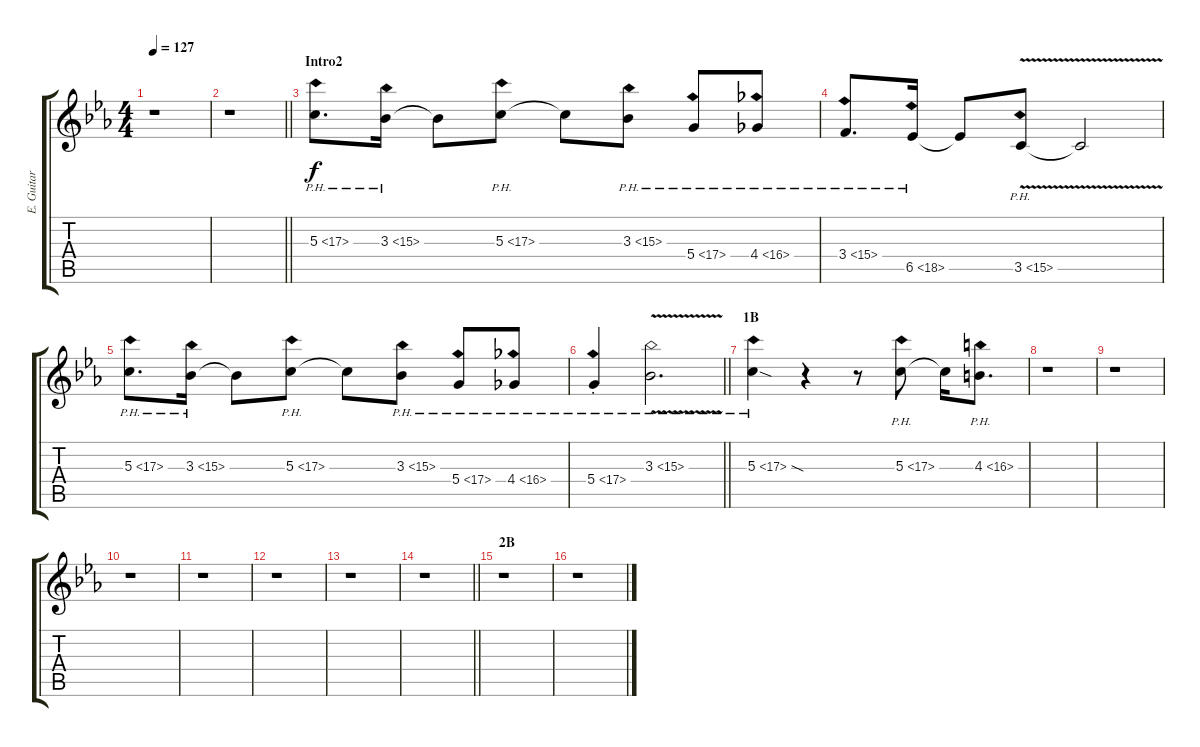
\track ("E. Guitar II" "E. Guitar ") {instrument overdrivenguitar}
\staff {score tabs}
\tuning (E4 B3 G3 D3 A2 E2) {hide}
\ts (4 4)
\tempo 127
\clef g2
\ks eb
r.1{dy f} |
\barLineRight lightlight
r.1 |
\section ("" "Intro2")
5.3{ph 12}.8{d} 3.3{ph 12}.16 3.3{t}.8 5.3{ph 12}.8 5.3{t}.8 3.3{ph 12}.8 5.4{ph 12}.8 4.4{ph 12}.8 |
3.4{ph 12}.8{d} 6.5{ph 12}.16 6.5{t}.8 3.5{ph 12 v}.8 3.5{t}.2 |
5.3{ph 12}.8{d} 3.3{ph 12}.16 3.3{t}.8 5.3{ph 12}.8 5.3{t}.8 3.3{ph 12}.8 5.4{ph 12}.8 4.4{ph 12}.8 |
\barLineRight lightlight
5.4{ph 12 st}.4 3.3{ph 12 v}.2{d} |
\section ("" "1B")
5.3{ph 12 sod}.4 r.4 r.8 5.3{ph 12}.8 5.3{t}.16 4.3{ph 12}.8{d} |
r.1 |
r.1 |
r.1 |
r.1 |
r.1 |
r.1 |
\barLineRight lightlight
r.1 |
\section ("" "2B")
r.1 |
r.1
